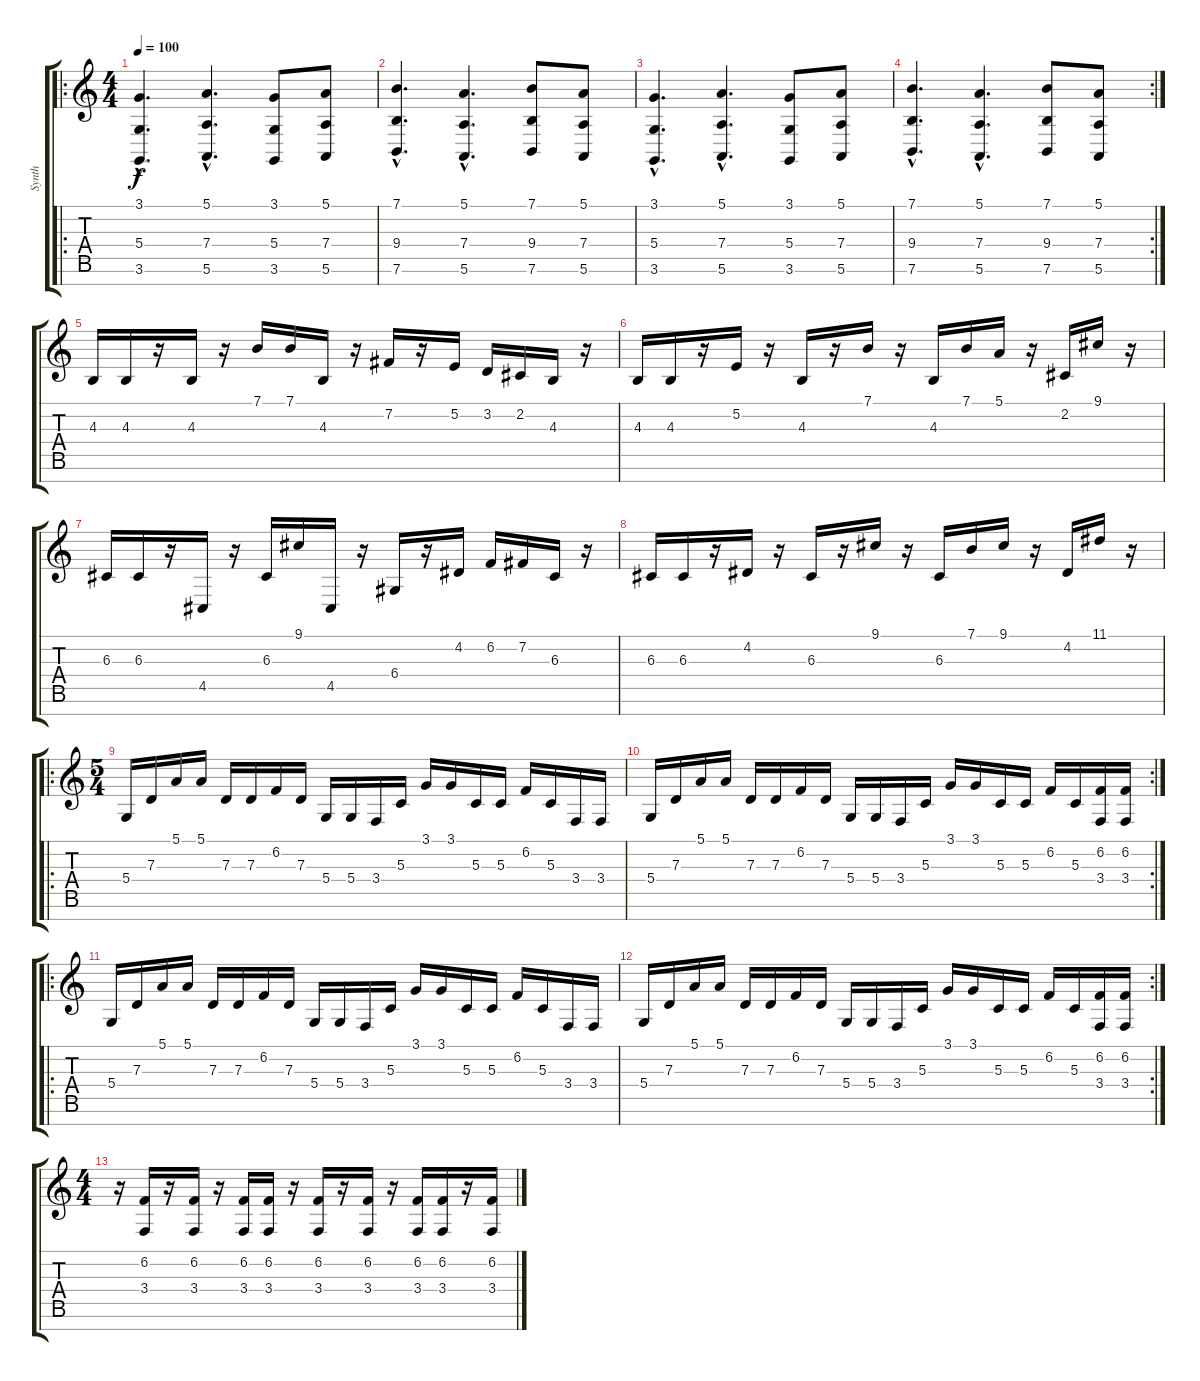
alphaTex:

\track ("Synth" "Synth") {instrument fx1rain}
\staff {score tabs}
\tuning (E4 B3 G3 D3 A2 E2 B1) {hide}
\ro
\ts (4 4)
\tempo 100
\clef g2
\ks c
(3.1{hac} 5.4{hac} 3.6{hac}).4{d dy f volume 12 instrument fx7echoes} (5.1{hac} 7.4{hac} 5.6{hac}).4{d} (3.1 5.4 3.6).8 (5.1 7.4 5.6).8 |
(7.1{hac} 9.4{hac} 7.6{hac}).4{d} (5.1{hac} 7.4{hac} 5.6{hac}).4{d} (7.1 9.4 7.6).8 (5.1 7.4 5.6).8 |
(3.1{hac} 5.4{hac} 3.6{hac}).4{d} (5.1{hac} 7.4{hac} 5.6{hac}).4{d} (3.1 5.4 3.6).8 (5.1 7.4 5.6).8 |
\rc 2
(7.1{hac} 9.4{hac} 7.6{hac}).4{d} (5.1{hac} 7.4{hac} 5.6{hac}).4{d} (7.1 9.4 7.6).8 (5.1 7.4 5.6).8 |
4.3.16{instrument vibraphone} 4.3.16 r.16 4.3.16 r.16 7.1.16 7.1.16 4.3.16 r.16 7.2.16 r.16 5.2.16 3.2.16 2.2.16 4.3.16 r.16 |
4.3.16 4.3.16 r.16 5.2.16 r.16 4.3.16 r.16 7.1.16 r.16 4.3.16 7.1.16 5.1.16 r.16 2.2.16 9.1.16 r.16 |
6.3.16{instrument vibraphone} 6.3.16 r.16 4.5.16 r.16 6.3.16 9.1.16 4.5.16 r.16 6.4.16 r.16 4.2.16 6.2.16 7.2.16 6.3.16 r.16 |
6.3.16 6.3.16 r.16 4.2.16 r.16 6.3.16 r.16 9.1.16 r.16 6.3.16 7.1.16 9.1.16 r.16 4.2.16 11.1.16 r.16 |
\ro
\ts (5 4)
5.4.16{volume 16 instrument pad1newage} 7.3.16 5.1.16 5.1.16 7.3.16 7.3.16 6.2.16 7.3.16 5.4.16 5.4.16 3.4.16 5.3.16 3.1.16 3.1.16 5.3.16 5.3.16 6.2.16 5.3.16 3.4.16 3.4.16 |
\rc 2
5.4.16 7.3.16 5.1.16 5.1.16 7.3.16 7.3.16 6.2.16 7.3.16 5.4.16 5.4.16 3.4.16 5.3.16 3.1.16 3.1.16 5.3.16 5.3.16 6.2.16 5.3.16 (6.2 3.4).16 (6.2 3.4).16 |
\ro
5.4.16{volume 16 instrument pad1newage} 7.3.16 5.1.16 5.1.16 7.3.16 7.3.16 6.2.16 7.3.16 5.4.16 5.4.16 3.4.16 5.3.16 3.1.16 3.1.16 5.3.16 5.3.16 6.2.16 5.3.16 3.4.16 3.4.16 |
\rc 2
5.4.16 7.3.16 5.1.16 5.1.16 7.3.16 7.3.16 6.2.16 7.3.16 5.4.16 5.4.16 3.4.16 5.3.16 3.1.16 3.1.16 5.3.16 5.3.16 6.2.16 5.3.16 (6.2 3.4).16 (6.2 3.4).16 |
\ts (4 4)
r.16 (6.2 3.4).16 r.16 (6.2 3.4).16 r.16 (6.2 3.4).16 (6.2 3.4).16 r.16 (6.2 3.4).16 r.16 (6.2 3.4).16 r.16 (6.2 3.4).16 (6.2 3.4).16 r.16 (6.2 3.4).16
